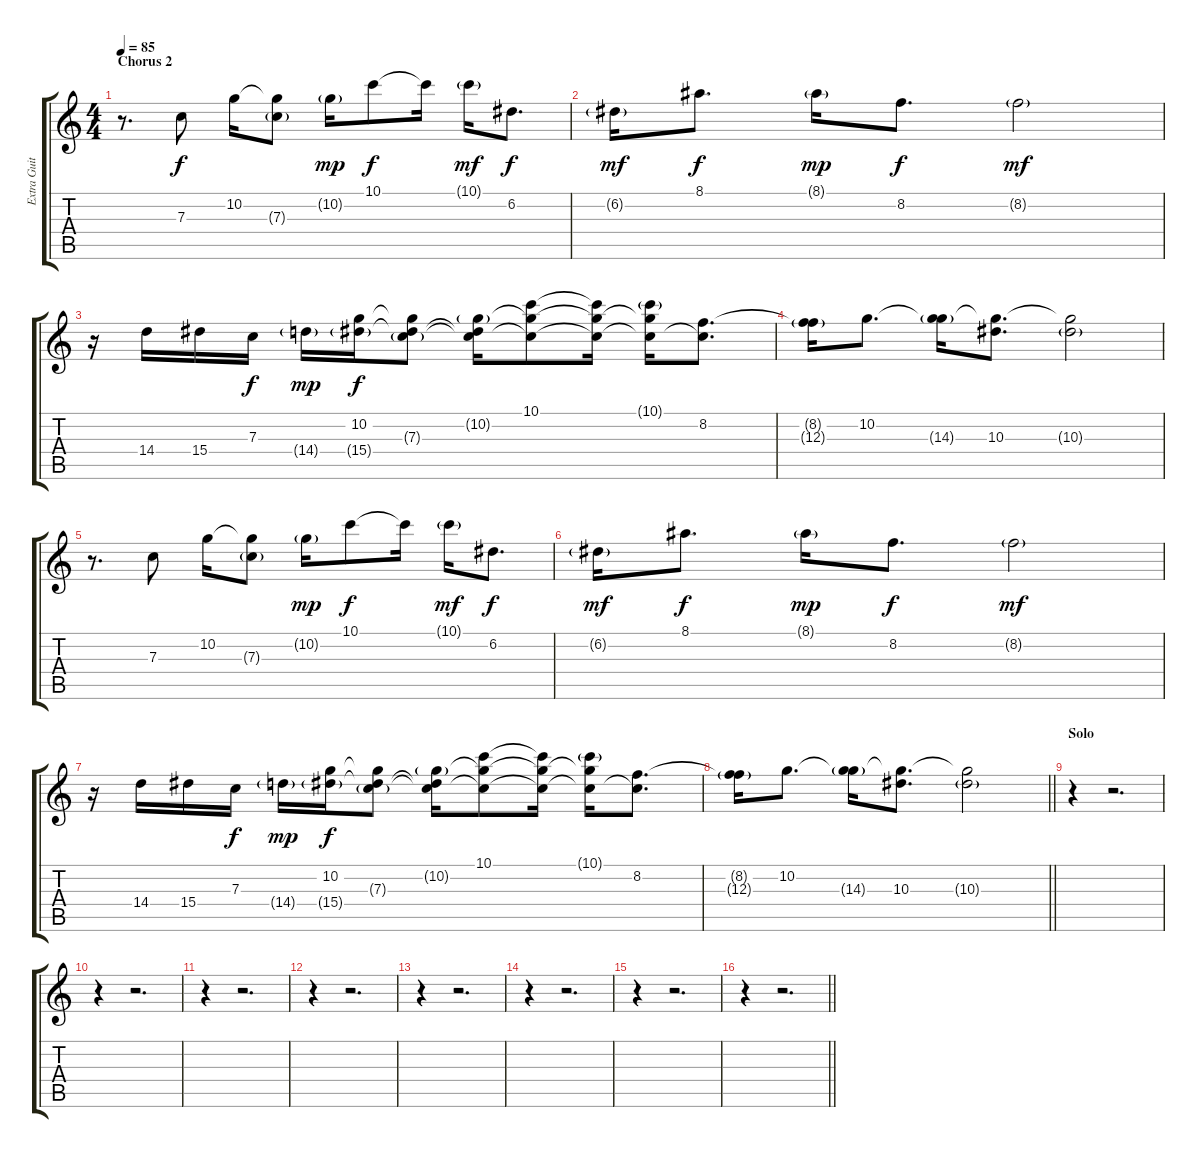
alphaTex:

\track ("Extra Guitar 1" "Extra Guit") {instrument electricguitarjazz}
\staff {score tabs}
\tuning (D4 A3 F3 C3 G2 C2) {hide}
\ts (4 4)
\section ("" "Chorus 2")
\tempo 85
\clef g2
\ks c
r.8{d dy f} 7.3.8 10.2.16 (10.2{t} 7.3{g}).8 10.2{g}.16{dy mp} 10.1.8{dy f} 10.1{t}.16 10.1{g}.16{dy mf} 6.2.8{d dy f} |
6.2{g}.16{dy mf} 8.1.8{d dy f} 8.1{g}.16{dy mp} 8.2.8{d dy f} 8.2{g}.2{dy mf} |
r.16 14.4.16 15.4.16 7.3.16{dy f} 14.4{g}.16{dy mp} (10.2 15.4{g}).16{dy f} (10.2{t} 7.3{g} 15.4{t}).8 (10.2{g} 7.3{t} 15.4{t}).16 (10.1 10.2{t} 7.3{t}).8 (10.1{t} 10.2{t} 7.3{t}).16 (10.1{g} 10.2{t} 7.3{t}).16 (8.2 7.3{t}).8{d} |
(8.2{t} 12.3{g}).16 10.2.8{d} (10.2{t} 14.3{g}).16 (10.2{t} 10.3).8{d} (10.2{t} 10.3{g}).2 |
r.8{d} 7.3.8 10.2.16 (10.2{t} 7.3{g}).8 10.2{g}.16{dy mp} 10.1.8{dy f} 10.1{t}.16 10.1{g}.16{dy mf} 6.2.8{d dy f} |
6.2{g}.16{dy mf} 8.1.8{d dy f} 8.1{g}.16{dy mp} 8.2.8{d dy f} 8.2{g}.2{dy mf} |
r.16 14.4.16 15.4.16 7.3.16{dy f} 14.4{g}.16{dy mp} (10.2 15.4{g}).16{dy f} (10.2{t} 7.3{g} 15.4{t}).8 (10.2{g} 7.3{t} 15.4{t}).16 (10.1 10.2{t} 7.3{t}).8 (10.1{t} 10.2{t} 7.3{t}).16 (10.1{g} 10.2{t} 7.3{t}).16 (8.2 7.3{t}).8{d} |
\barLineRight lightlight
(8.2{t} 12.3{g}).16 10.2.8{d} (10.2{t} 14.3{g}).16 (10.2{t} 10.3).8{d} (10.2{t} 10.3{g}).2 |
\section ("" "Solo")
r.4 r.2{d} |
r.4 r.2{d} |
r.4 r.2{d} |
r.4 r.2{d} |
r.4 r.2{d} |
r.4 r.2{d} |
r.4 r.2{d} |
\barLineRight lightlight
r.4 r.2{d}
